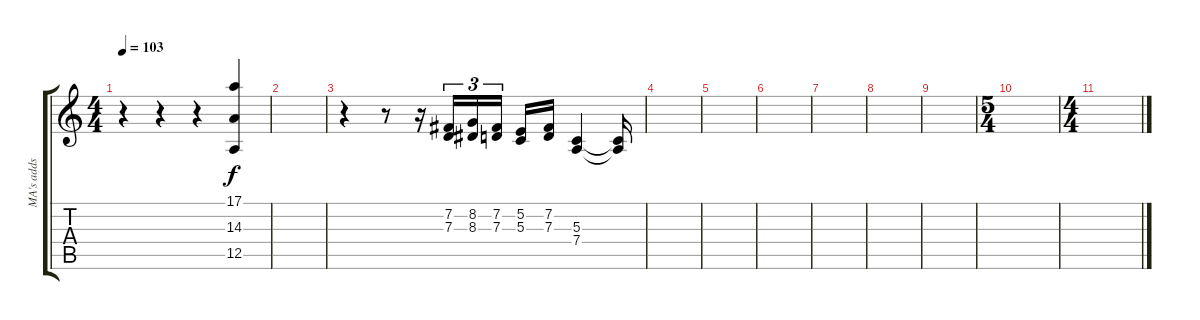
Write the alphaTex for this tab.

\track ("MA's adds" "MA's adds") {instrument accordion}
\staff {score tabs}
\tuning (E4 B3 G3 D3 A2 E2) {hide}
\ts (4 4)
\tempo 103
\clef g2
\ks c
r.4{dy f} r.4 r.4 (17.1 14.3 12.5).4 |
|
r.4 r.8 r.16 (7.2 7.3).16{tu (3 2)} (8.2 8.3).16{tu (3 2)} (7.2 7.3).16{tu (3 2)} (5.2 5.3).16 (7.2 7.3).16 (5.3 7.4).4 (5.3{t} 7.4{t}).16 |
|
|
|
|
|
|
\ts (5 4)
|
\ts (4 4)
